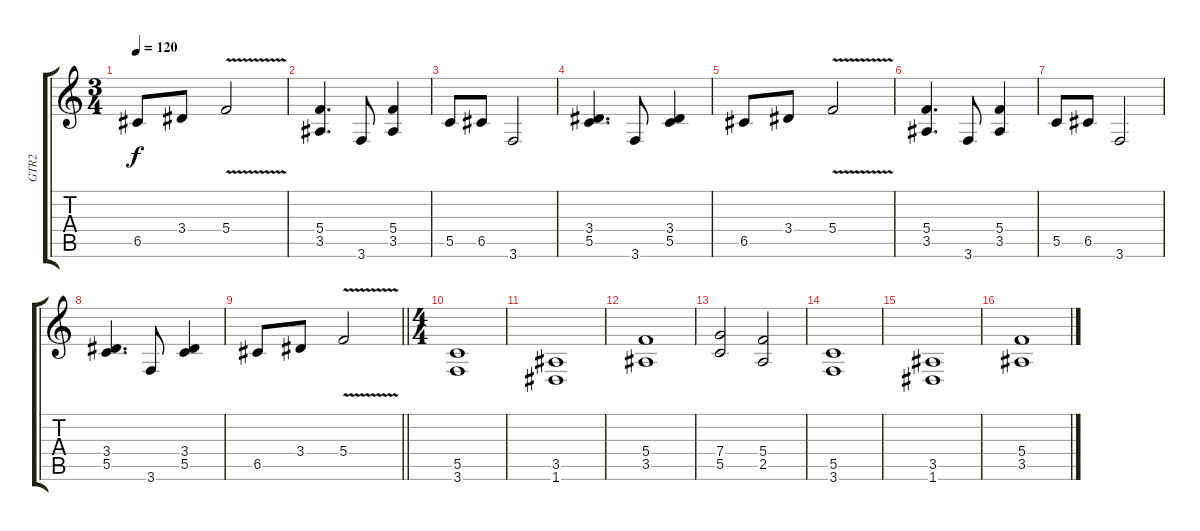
\track ("GTR2" "GTR2") {instrument overdrivenguitar}
\staff {score tabs}
\tuning (D4 A3 F3 C3 G2 D2) {hide}
\ts (3 4)
\tempo 120
\clef g2
\ks c
6.5.8{dy f} 3.4.8 5.4{v}.2 |
(5.4 3.5).4{d} 3.6.8 (5.4 3.5).4 |
5.5.8 6.5.8 3.6.2 |
(3.4 5.5).4{d} 3.6.8 (3.4 5.5).4 |
6.5.8 3.4.8 5.4{v}.2 |
(5.4 3.5).4{d} 3.6.8 (5.4 3.5).4 |
5.5.8 6.5.8 3.6.2 |
(3.4 5.5).4{d} 3.6.8 (3.4 5.5).4 |
\barLineRight lightlight
6.5.8 3.4.8 5.4{v}.2 |
\ts (4 4)
(5.5 3.6).1 |
(3.5 1.6).1 |
(5.4 3.5).1 |
(7.4 5.5).2 (5.4 2.5).2 |
(5.5 3.6).1 |
(3.5 1.6).1 |
(5.4 3.5).1
